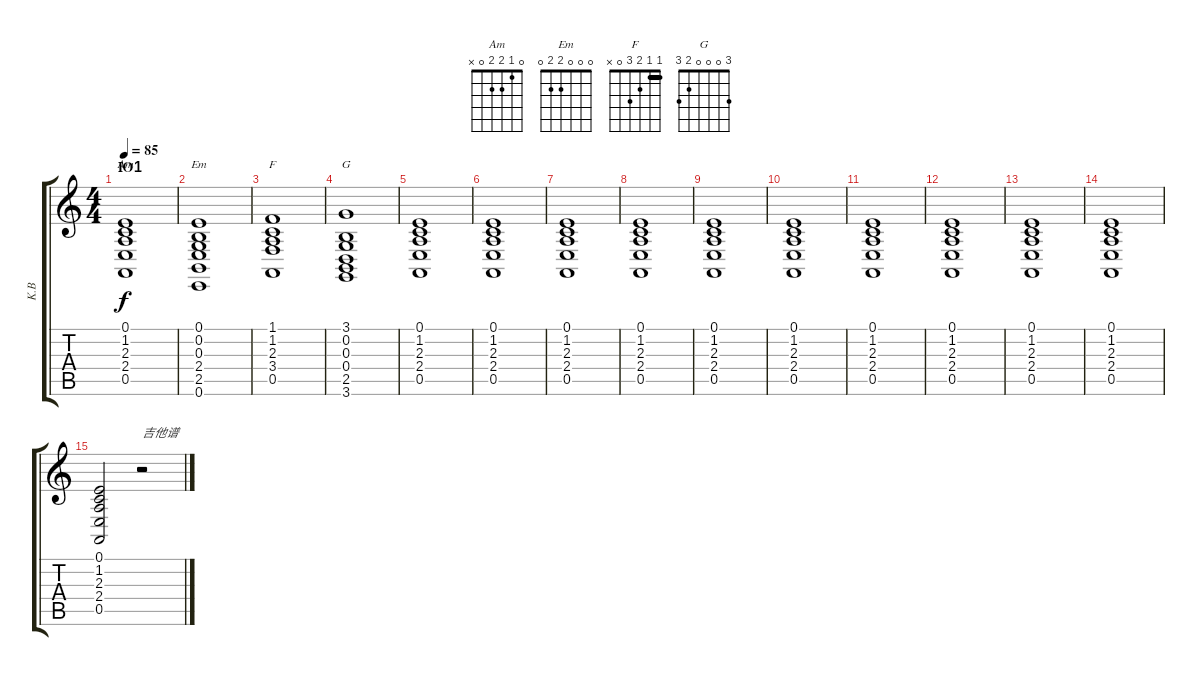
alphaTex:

\track ("K.B" "K.B") {instrument brightacousticpiano}
\staff {score tabs}
\tuning (E4 B3 G3 D3 A2 E2) {hide}
\chord ("Am" 0 1 2 2 0 x)
\chord ("Em" 0 0 0 2 2 0)
\chord ("F" 1 1 2 3 0 x) {barre 1}
\chord ("G" 3 0 0 0 2 3)
\ts (4 4)
\section ("" "Ю")
\tempo 85
\clef g2
\ks c
(0.1 1.2 2.3 2.4 0.5).1{ch "Am" dy f volume 9 instrument synthstrings1} |
(0.1 0.2 0.3 2.4 2.5 0.6).1{ch "Em" volume 9 instrument synthstrings1} |
(1.1 1.2 2.3 3.4 0.5).1{ch "F" volume 9 instrument synthstrings1} |
(3.1 0.2 0.3 0.4 2.5 3.6).1{ch "G" volume 9 instrument synthstrings1} |
(0.1 1.2 2.3 2.4 0.5).1{volume 8 instrument synthstrings1} |
(0.1 1.2 2.3 2.4 0.5).1{volume 8 instrument synthstrings1} |
(0.1 1.2 2.3 2.4 0.5).1{volume 8 instrument synthstrings1} |
(0.1 1.2 2.3 2.4 0.5).1{volume 8 instrument synthstrings1} |
(0.1 1.2 2.3 2.4 0.5).1{volume 8 instrument synthstrings1} |
(0.1 1.2 2.3 2.4 0.5).1{volume 8 instrument synthstrings1} |
(0.1 1.2 2.3 2.4 0.5).1{volume 8 instrument synthstrings1} |
(0.1 1.2 2.3 2.4 0.5).1{volume 8 instrument synthstrings1} |
(0.1 1.2 2.3 2.4 0.5).1{volume 8 instrument synthstrings1} |
(0.1 1.2 2.3 2.4 0.5).1{volume 8 instrument synthstrings1} |
(0.1 1.2 2.3 2.4 0.5).2{volume 8 instrument synthstrings1} r.2{txt "吉他谱"}
